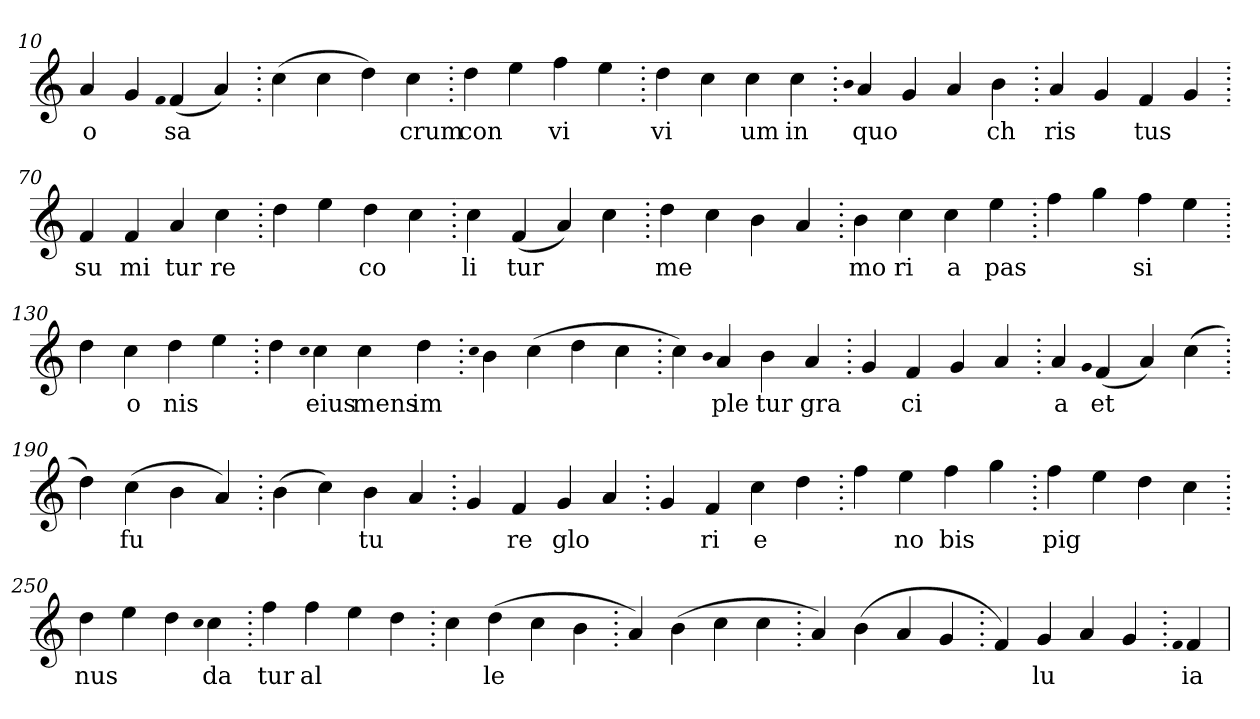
**kern	**text
*part1	*part1
*staff1	*staff1
*clefG2	*
=10.	=10.
4a	o
4g	.
qqf	.
(>4f	sa
4a)	.
=20.	=20.
(>4cc	.
4cc	.
4dd)	.
4cc	crum
=30.	=30.
4dd	con
4ee	.
4ff	vi
4ee	.
=40.	=40.
4dd	vi
4cc	.
4cc	um
4cc	in
=50.	=50.
qqb	.
4a	quo
4g	.
4a	.
4b	ch
=60.	=60.
4a	ris
4g	.
4f	tus
4g	.
=70.	=70.
4f	su
4f	mi
4a	tur
4cc	re
=80.	=80.
4dd	.
4ee	.
4dd	co
4cc	.
=90.	=90.
4cc	li
(>4f	tur
4a)	.
4cc	.
=100.	=100.
4dd	me
4cc	.
4b	.
4a	.
=110.	=110.
4b	mo
4cc	ri
4cc	a
4ee	pas
=120.	=120.
4ff	.
4gg	.
4ff	si
4ee	.
=130.	=130.
4dd	.
4cc	o
4dd	nis
4ee	.
=140.	=140.
4dd	.
qqcc	.
4cc	eius
4cc	mens
4dd	im
=150.	=150.
qqcc	.
4b	.
(>4cc	.
4dd	.
4cc	.
=160.	=160.
4cc)	.
qqb	.
4a	ple
4b	tur
4a	gra
=170.	=170.
4g	.
4f	ci
4g	.
4a	.
=180.	=180.
4a	a
qqg	.
(>4f	et
4a)	.
(>4cc	.
=190.	=190.
4dd)	.
(>4cc	fu
4b	.
4a)	.
=200.	=200.
(>4b	.
4cc)	.
4b	tu
4a	.
=210.	=210.
4g	.
4f	re
4g	glo
4a	.
=220.	=220.
4g	.
4f	ri
4cc	e
4dd	.
=230.	=230.
4ff	.
4ee	no
4ff	bis
4gg	.
=240.	=240.
4ff	pig
4ee	.
4dd	.
4cc	.
=250.	=250.
4dd	nus
4ee	.
4dd	.
qqcc	.
4cc	da
=260.	=260.
4ff	tur
4ff	al
4ee	.
4dd	.
=270.	=270.
4cc	.
(>4dd	le
4cc	.
4b	.
=280.	=280.
4a)	.
(>4b	.
4cc	.
4cc	.
=290.	=290.
4a)	.
(>4b	.
4a	.
4g	.
=300.	=300.
4f)	.
4g	lu
4a	.
4g	.
=310.	=310.
qqf	.
4f	ia
=	=
*-	*-
